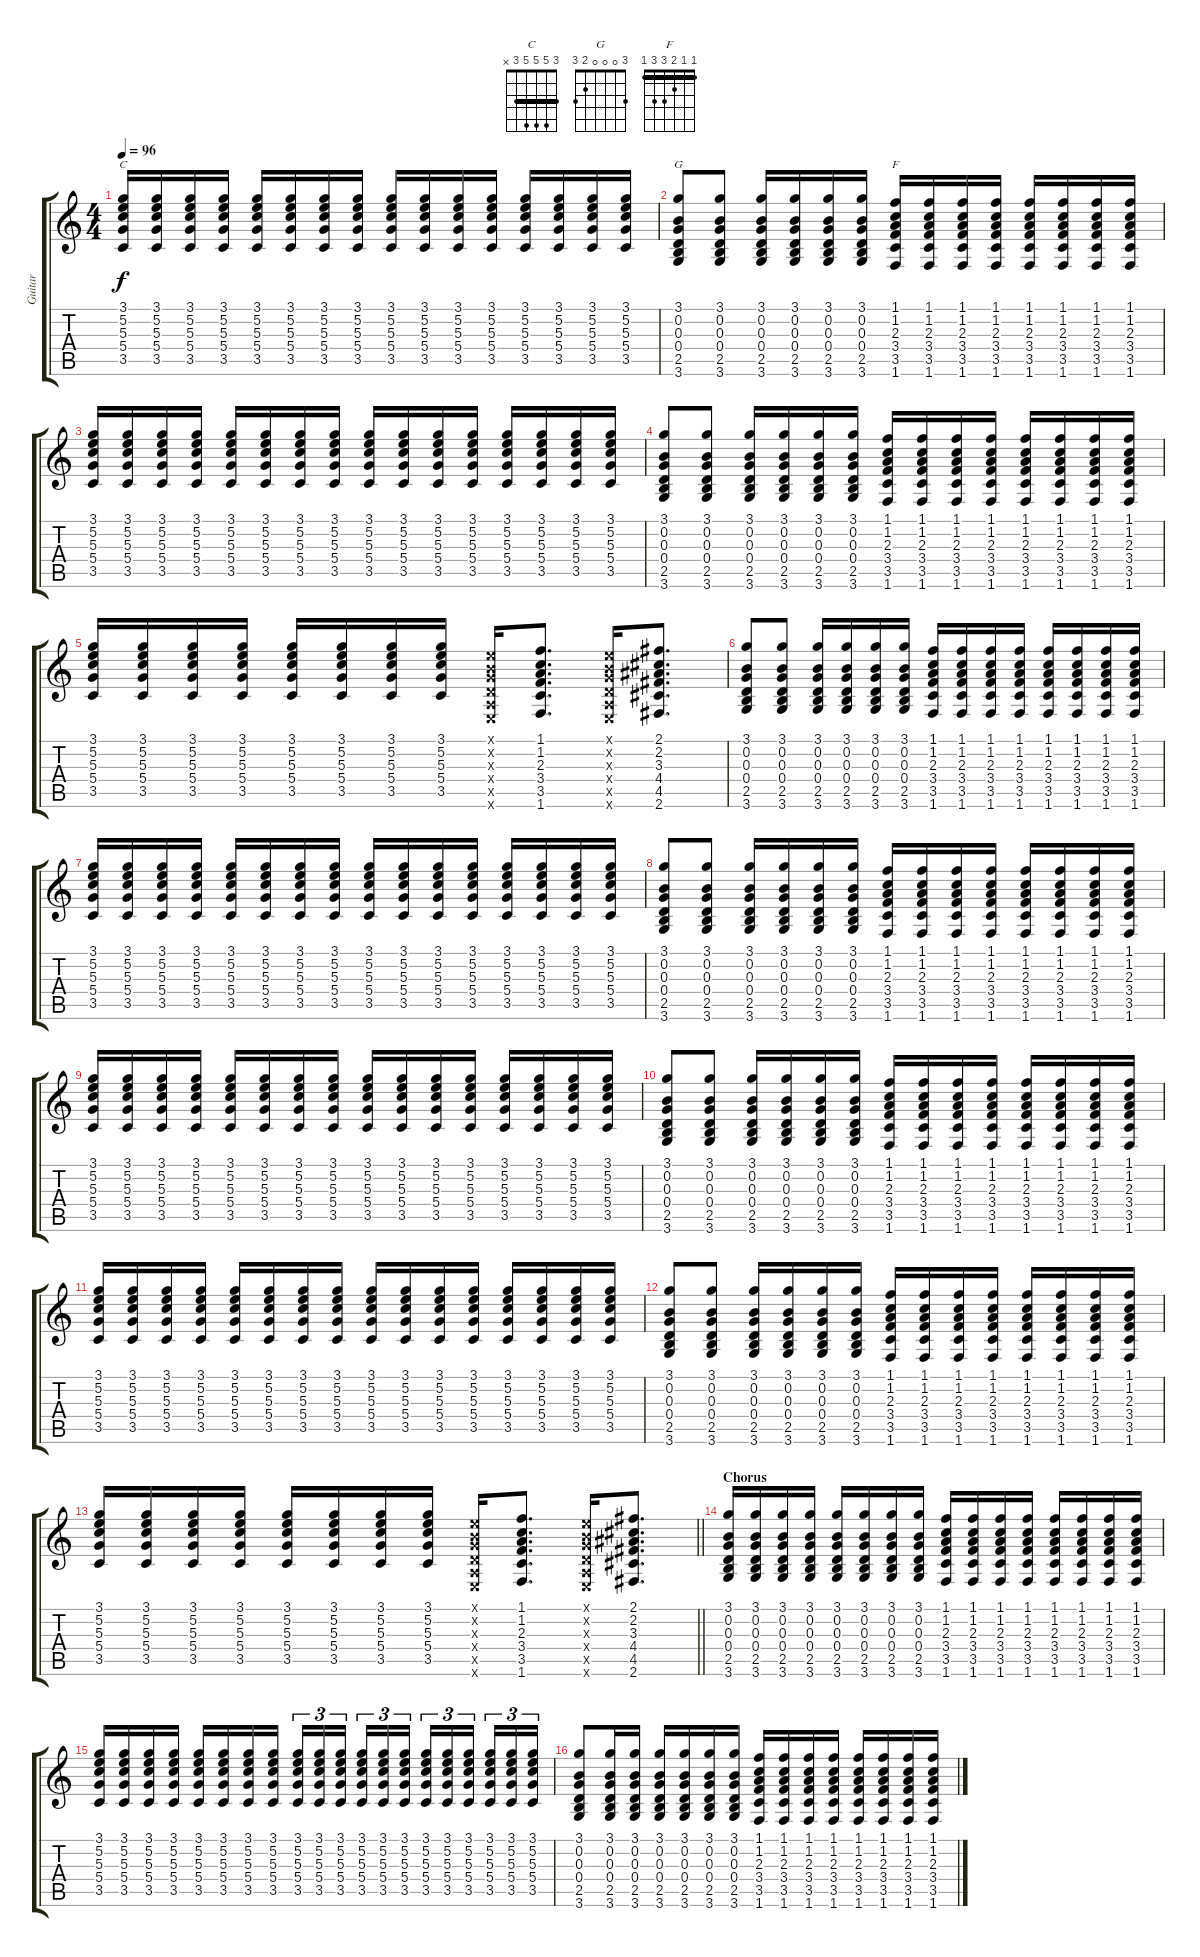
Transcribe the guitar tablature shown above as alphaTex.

\track ("Guitar" "Guitar") {instrument electricguitarclean}
\staff {score tabs}
\tuning (E4 B3 G3 D3 A2 E2) {hide}
\chord ("C" 3 5 5 5 3 x) {barre 3}
\chord ("G" 3 0 0 0 2 3)
\chord ("F" 1 1 2 3 3 1) {barre 1}
\ts (4 4)
\tempo 96
\clef g2
\ks c
(3.1 5.2 5.3 5.4 3.5).16{ch "C" dy f} (3.1 5.2 5.3 5.4 3.5).16 (3.1 5.2 5.3 5.4 3.5).16 (3.1 5.2 5.3 5.4 3.5).16 (3.1 5.2 5.3 5.4 3.5).16 (3.1 5.2 5.3 5.4 3.5).16 (3.1 5.2 5.3 5.4 3.5).16 (3.1 5.2 5.3 5.4 3.5).16 (3.1 5.2 5.3 5.4 3.5).16 (3.1 5.2 5.3 5.4 3.5).16 (3.1 5.2 5.3 5.4 3.5).16 (3.1 5.2 5.3 5.4 3.5).16 (3.1 5.2 5.3 5.4 3.5).16 (3.1 5.2 5.3 5.4 3.5).16 (3.1 5.2 5.3 5.4 3.5).16 (3.1 5.2 5.3 5.4 3.5).16 |
(3.1 0.2 0.3 0.4 2.5 3.6).8{ch "G"} (3.1 0.2 0.3 0.4 2.5 3.6).8 (3.1 0.2 0.3 0.4 2.5 3.6).16 (3.1 0.2 0.3 0.4 2.5 3.6).16 (3.1 0.2 0.3 0.4 2.5 3.6).16 (3.1 0.2 0.3 0.4 2.5 3.6).16 (1.1 1.2 2.3 3.4 3.5 1.6).16{ch "F"} (1.1 1.2 2.3 3.4 3.5 1.6).16 (1.1 1.2 2.3 3.4 3.5 1.6).16 (1.1 1.2 2.3 3.4 3.5 1.6).16 (1.1 1.2 2.3 3.4 3.5 1.6).16 (1.1 1.2 2.3 3.4 3.5 1.6).16 (1.1 1.2 2.3 3.4 3.5 1.6).16 (1.1 1.2 2.3 3.4 3.5 1.6).16 |
(3.1 5.2 5.3 5.4 3.5).16 (3.1 5.2 5.3 5.4 3.5).16 (3.1 5.2 5.3 5.4 3.5).16 (3.1 5.2 5.3 5.4 3.5).16 (3.1 5.2 5.3 5.4 3.5).16 (3.1 5.2 5.3 5.4 3.5).16 (3.1 5.2 5.3 5.4 3.5).16 (3.1 5.2 5.3 5.4 3.5).16 (3.1 5.2 5.3 5.4 3.5).16 (3.1 5.2 5.3 5.4 3.5).16 (3.1 5.2 5.3 5.4 3.5).16 (3.1 5.2 5.3 5.4 3.5).16 (3.1 5.2 5.3 5.4 3.5).16 (3.1 5.2 5.3 5.4 3.5).16 (3.1 5.2 5.3 5.4 3.5).16 (3.1 5.2 5.3 5.4 3.5).16 |
(3.1 0.2 0.3 0.4 2.5 3.6).8 (3.1 0.2 0.3 0.4 2.5 3.6).8 (3.1 0.2 0.3 0.4 2.5 3.6).16 (3.1 0.2 0.3 0.4 2.5 3.6).16 (3.1 0.2 0.3 0.4 2.5 3.6).16 (3.1 0.2 0.3 0.4 2.5 3.6).16 (1.1 1.2 2.3 3.4 3.5 1.6).16 (1.1 1.2 2.3 3.4 3.5 1.6).16 (1.1 1.2 2.3 3.4 3.5 1.6).16 (1.1 1.2 2.3 3.4 3.5 1.6).16 (1.1 1.2 2.3 3.4 3.5 1.6).16 (1.1 1.2 2.3 3.4 3.5 1.6).16 (1.1 1.2 2.3 3.4 3.5 1.6).16 (1.1 1.2 2.3 3.4 3.5 1.6).16 |
(3.1 5.2 5.3 5.4 3.5).16 (3.1 5.2 5.3 5.4 3.5).16 (3.1 5.2 5.3 5.4 3.5).16 (3.1 5.2 5.3 5.4 3.5).16 (3.1 5.2 5.3 5.4 3.5).16 (3.1 5.2 5.3 5.4 3.5).16 (3.1 5.2 5.3 5.4 3.5).16 (3.1 5.2 5.3 5.4 3.5).16 (0.1{x} 0.2{x} 0.3{x} 0.4{x} 0.5{x} 0.6{x}).16 (1.1 1.2 2.3 3.4 3.5 1.6).8{d} (0.1{x} 0.2{x} 0.3{x} 0.4{x} 0.5{x} 0.6{x}).16 (2.1 2.2 3.3 4.4 4.5 2.6).8{d} |
(3.1 0.2 0.3 0.4 2.5 3.6).8 (3.1 0.2 0.3 0.4 2.5 3.6).8 (3.1 0.2 0.3 0.4 2.5 3.6).16 (3.1 0.2 0.3 0.4 2.5 3.6).16 (3.1 0.2 0.3 0.4 2.5 3.6).16 (3.1 0.2 0.3 0.4 2.5 3.6).16 (1.1 1.2 2.3 3.4 3.5 1.6).16 (1.1 1.2 2.3 3.4 3.5 1.6).16 (1.1 1.2 2.3 3.4 3.5 1.6).16 (1.1 1.2 2.3 3.4 3.5 1.6).16 (1.1 1.2 2.3 3.4 3.5 1.6).16 (1.1 1.2 2.3 3.4 3.5 1.6).16 (1.1 1.2 2.3 3.4 3.5 1.6).16 (1.1 1.2 2.3 3.4 3.5 1.6).16 |
(3.1 5.2 5.3 5.4 3.5).16 (3.1 5.2 5.3 5.4 3.5).16 (3.1 5.2 5.3 5.4 3.5).16 (3.1 5.2 5.3 5.4 3.5).16 (3.1 5.2 5.3 5.4 3.5).16 (3.1 5.2 5.3 5.4 3.5).16 (3.1 5.2 5.3 5.4 3.5).16 (3.1 5.2 5.3 5.4 3.5).16 (3.1 5.2 5.3 5.4 3.5).16 (3.1 5.2 5.3 5.4 3.5).16 (3.1 5.2 5.3 5.4 3.5).16 (3.1 5.2 5.3 5.4 3.5).16 (3.1 5.2 5.3 5.4 3.5).16 (3.1 5.2 5.3 5.4 3.5).16 (3.1 5.2 5.3 5.4 3.5).16 (3.1 5.2 5.3 5.4 3.5).16 |
(3.1 0.2 0.3 0.4 2.5 3.6).8 (3.1 0.2 0.3 0.4 2.5 3.6).8 (3.1 0.2 0.3 0.4 2.5 3.6).16 (3.1 0.2 0.3 0.4 2.5 3.6).16 (3.1 0.2 0.3 0.4 2.5 3.6).16 (3.1 0.2 0.3 0.4 2.5 3.6).16 (1.1 1.2 2.3 3.4 3.5 1.6).16 (1.1 1.2 2.3 3.4 3.5 1.6).16 (1.1 1.2 2.3 3.4 3.5 1.6).16 (1.1 1.2 2.3 3.4 3.5 1.6).16 (1.1 1.2 2.3 3.4 3.5 1.6).16 (1.1 1.2 2.3 3.4 3.5 1.6).16 (1.1 1.2 2.3 3.4 3.5 1.6).16 (1.1 1.2 2.3 3.4 3.5 1.6).16 |
(3.1 5.2 5.3 5.4 3.5).16 (3.1 5.2 5.3 5.4 3.5).16 (3.1 5.2 5.3 5.4 3.5).16 (3.1 5.2 5.3 5.4 3.5).16 (3.1 5.2 5.3 5.4 3.5).16 (3.1 5.2 5.3 5.4 3.5).16 (3.1 5.2 5.3 5.4 3.5).16 (3.1 5.2 5.3 5.4 3.5).16 (3.1 5.2 5.3 5.4 3.5).16 (3.1 5.2 5.3 5.4 3.5).16 (3.1 5.2 5.3 5.4 3.5).16 (3.1 5.2 5.3 5.4 3.5).16 (3.1 5.2 5.3 5.4 3.5).16 (3.1 5.2 5.3 5.4 3.5).16 (3.1 5.2 5.3 5.4 3.5).16 (3.1 5.2 5.3 5.4 3.5).16 |
(3.1 0.2 0.3 0.4 2.5 3.6).8 (3.1 0.2 0.3 0.4 2.5 3.6).8 (3.1 0.2 0.3 0.4 2.5 3.6).16 (3.1 0.2 0.3 0.4 2.5 3.6).16 (3.1 0.2 0.3 0.4 2.5 3.6).16 (3.1 0.2 0.3 0.4 2.5 3.6).16 (1.1 1.2 2.3 3.4 3.5 1.6).16 (1.1 1.2 2.3 3.4 3.5 1.6).16 (1.1 1.2 2.3 3.4 3.5 1.6).16 (1.1 1.2 2.3 3.4 3.5 1.6).16 (1.1 1.2 2.3 3.4 3.5 1.6).16 (1.1 1.2 2.3 3.4 3.5 1.6).16 (1.1 1.2 2.3 3.4 3.5 1.6).16 (1.1 1.2 2.3 3.4 3.5 1.6).16 |
(3.1 5.2 5.3 5.4 3.5).16 (3.1 5.2 5.3 5.4 3.5).16 (3.1 5.2 5.3 5.4 3.5).16 (3.1 5.2 5.3 5.4 3.5).16 (3.1 5.2 5.3 5.4 3.5).16 (3.1 5.2 5.3 5.4 3.5).16 (3.1 5.2 5.3 5.4 3.5).16 (3.1 5.2 5.3 5.4 3.5).16 (3.1 5.2 5.3 5.4 3.5).16 (3.1 5.2 5.3 5.4 3.5).16 (3.1 5.2 5.3 5.4 3.5).16 (3.1 5.2 5.3 5.4 3.5).16 (3.1 5.2 5.3 5.4 3.5).16 (3.1 5.2 5.3 5.4 3.5).16 (3.1 5.2 5.3 5.4 3.5).16 (3.1 5.2 5.3 5.4 3.5).16 |
(3.1 0.2 0.3 0.4 2.5 3.6).8 (3.1 0.2 0.3 0.4 2.5 3.6).8 (3.1 0.2 0.3 0.4 2.5 3.6).16 (3.1 0.2 0.3 0.4 2.5 3.6).16 (3.1 0.2 0.3 0.4 2.5 3.6).16 (3.1 0.2 0.3 0.4 2.5 3.6).16 (1.1 1.2 2.3 3.4 3.5 1.6).16 (1.1 1.2 2.3 3.4 3.5 1.6).16 (1.1 1.2 2.3 3.4 3.5 1.6).16 (1.1 1.2 2.3 3.4 3.5 1.6).16 (1.1 1.2 2.3 3.4 3.5 1.6).16 (1.1 1.2 2.3 3.4 3.5 1.6).16 (1.1 1.2 2.3 3.4 3.5 1.6).16 (1.1 1.2 2.3 3.4 3.5 1.6).16 |
\barLineRight lightlight
(3.1 5.2 5.3 5.4 3.5).16 (3.1 5.2 5.3 5.4 3.5).16 (3.1 5.2 5.3 5.4 3.5).16 (3.1 5.2 5.3 5.4 3.5).16 (3.1 5.2 5.3 5.4 3.5).16 (3.1 5.2 5.3 5.4 3.5).16 (3.1 5.2 5.3 5.4 3.5).16 (3.1 5.2 5.3 5.4 3.5).16 (0.1{x} 0.2{x} 0.3{x} 0.4{x} 0.5{x} 0.6{x}).16 (1.1 1.2 2.3 3.4 3.5 1.6).8{d} (0.1{x} 0.2{x} 0.3{x} 0.4{x} 0.5{x} 0.6{x}).16 (2.1 2.2 3.3 4.4 4.5 2.6).8{d} |
\section ("" "Chorus")
(3.1 0.2 0.3 0.4 2.5 3.6).16 (3.1 0.2 0.3 0.4 2.5 3.6).16 (3.1 0.2 0.3 0.4 2.5 3.6).16 (3.1 0.2 0.3 0.4 2.5 3.6).16 (3.1 0.2 0.3 0.4 2.5 3.6).16 (3.1 0.2 0.3 0.4 2.5 3.6).16 (3.1 0.2 0.3 0.4 2.5 3.6).16 (3.1 0.2 0.3 0.4 2.5 3.6).16 (1.1 1.2 2.3 3.4 3.5 1.6).16 (1.1 1.2 2.3 3.4 3.5 1.6).16 (1.1 1.2 2.3 3.4 3.5 1.6).16 (1.1 1.2 2.3 3.4 3.5 1.6).16 (1.1 1.2 2.3 3.4 3.5 1.6).16 (1.1 1.2 2.3 3.4 3.5 1.6).16 (1.1 1.2 2.3 3.4 3.5 1.6).16 (1.1 1.2 2.3 3.4 3.5 1.6).16 |
(3.1 5.2 5.3 5.4 3.5).16 (3.1 5.2 5.3 5.4 3.5).16 (3.1 5.2 5.3 5.4 3.5).16 (3.1 5.2 5.3 5.4 3.5).16 (3.1 5.2 5.3 5.4 3.5).16 (3.1 5.2 5.3 5.4 3.5).16 (3.1 5.2 5.3 5.4 3.5).16 (3.1 5.2 5.3 5.4 3.5).16 (3.1 5.2 5.3 5.4 3.5).16{tu (3 2)} (3.1 5.2 5.3 5.4 3.5).16{tu (3 2)} (3.1 5.2 5.3 5.4 3.5).16{tu (3 2) beam splitsecondary} (3.1 5.2 5.3 5.4 3.5).16{tu (3 2)} (3.1 5.2 5.3 5.4 3.5).16{tu (3 2)} (3.1 5.2 5.3 5.4 3.5).16{tu (3 2)} (3.1 5.2 5.3 5.4 3.5).16{tu (3 2)} (3.1 5.2 5.3 5.4 3.5).16{tu (3 2)} (3.1 5.2 5.3 5.4 3.5).16{tu (3 2) beam splitsecondary} (3.1 5.2 5.3 5.4 3.5).16{tu (3 2)} (3.1 5.2 5.3 5.4 3.5).16{tu (3 2)} (3.1 5.2 5.3 5.4 3.5).16{tu (3 2)} |
(3.1 0.2 0.3 0.4 2.5 3.6).8 (3.1 0.2 0.3 0.4 2.5 3.6).16 (3.1 0.2 0.3 0.4 2.5 3.6).16 (3.1 0.2 0.3 0.4 2.5 3.6).16 (3.1 0.2 0.3 0.4 2.5 3.6).16 (3.1 0.2 0.3 0.4 2.5 3.6).16 (3.1 0.2 0.3 0.4 2.5 3.6).16 (1.1 1.2 2.3 3.4 3.5 1.6).16 (1.1 1.2 2.3 3.4 3.5 1.6).16 (1.1 1.2 2.3 3.4 3.5 1.6).16 (1.1 1.2 2.3 3.4 3.5 1.6).16 (1.1 1.2 2.3 3.4 3.5 1.6).16 (1.1 1.2 2.3 3.4 3.5 1.6).16 (1.1 1.2 2.3 3.4 3.5 1.6).16 (1.1 1.2 2.3 3.4 3.5 1.6).16
